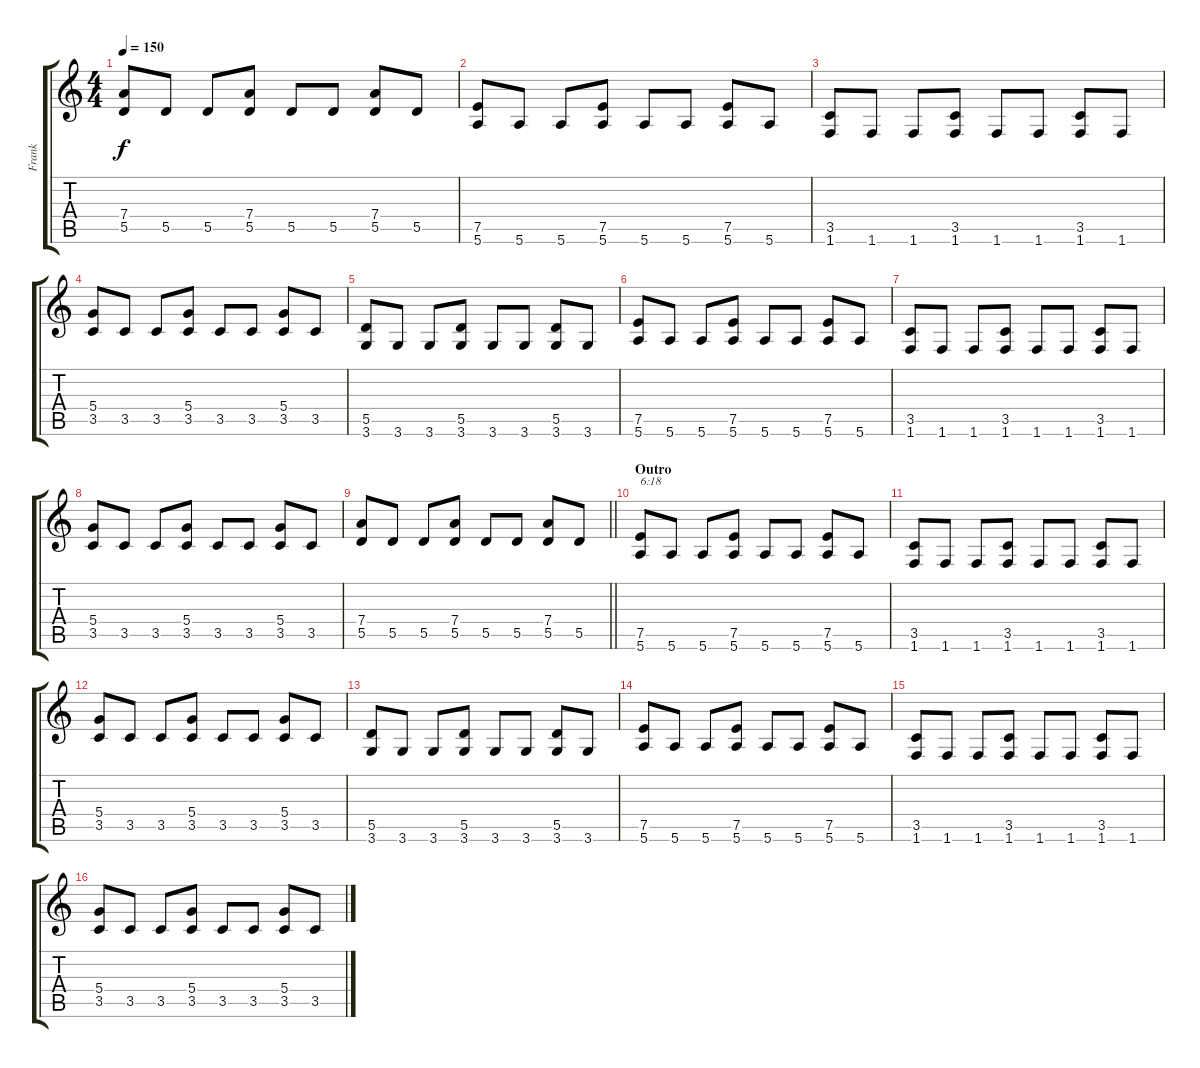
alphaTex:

\track ("Frank" "Frank") {instrument distortionguitar}
\staff {score tabs}
\tuning (E4 B3 G3 D3 A2 E2) {hide}
\ts (4 4)
\tempo 150
\clef g2
\ks c
(7.4 5.5).8{dy f} 5.5.8 5.5.8 (7.4 5.5).8 5.5.8 5.5.8 (7.4 5.5).8 5.5.8 |
(7.5 5.6).8 5.6.8 5.6.8 (7.5 5.6).8 5.6.8 5.6.8 (7.5 5.6).8 5.6.8 |
(3.5 1.6).8 1.6.8 1.6.8 (3.5 1.6).8 1.6.8 1.6.8 (3.5 1.6).8 1.6.8 |
(5.4 3.5).8 3.5.8 3.5.8 (5.4 3.5).8 3.5.8 3.5.8 (5.4 3.5).8 3.5.8 |
(5.5 3.6).8 3.6.8 3.6.8 (5.5 3.6).8 3.6.8 3.6.8 (5.5 3.6).8 3.6.8 |
(7.5 5.6).8 5.6.8 5.6.8 (7.5 5.6).8 5.6.8 5.6.8 (7.5 5.6).8 5.6.8 |
(3.5 1.6).8 1.6.8 1.6.8 (3.5 1.6).8 1.6.8 1.6.8 (3.5 1.6).8 1.6.8 |
(5.4 3.5).8 3.5.8 3.5.8 (5.4 3.5).8 3.5.8 3.5.8 (5.4 3.5).8 3.5.8 |
\barLineRight lightlight
(7.4 5.5).8 5.5.8 5.5.8 (7.4 5.5).8 5.5.8 5.5.8 (7.4 5.5).8 5.5.8 |
\section ("" "Outro")
(7.5 5.6).8{txt "6:18"} 5.6.8 5.6.8 (7.5 5.6).8 5.6.8 5.6.8 (7.5 5.6).8 5.6.8 |
(3.5 1.6).8 1.6.8 1.6.8 (3.5 1.6).8 1.6.8 1.6.8 (3.5 1.6).8 1.6.8 |
(5.4 3.5).8 3.5.8 3.5.8 (5.4 3.5).8 3.5.8 3.5.8 (5.4 3.5).8 3.5.8 |
(5.5 3.6).8 3.6.8 3.6.8 (5.5 3.6).8 3.6.8 3.6.8 (5.5 3.6).8 3.6.8 |
(7.5 5.6).8 5.6.8 5.6.8 (7.5 5.6).8 5.6.8 5.6.8 (7.5 5.6).8 5.6.8 |
(3.5 1.6).8 1.6.8 1.6.8 (3.5 1.6).8 1.6.8 1.6.8 (3.5 1.6).8 1.6.8 |
(5.4 3.5).8 3.5.8 3.5.8 (5.4 3.5).8 3.5.8 3.5.8 (5.4 3.5).8 3.5.8
